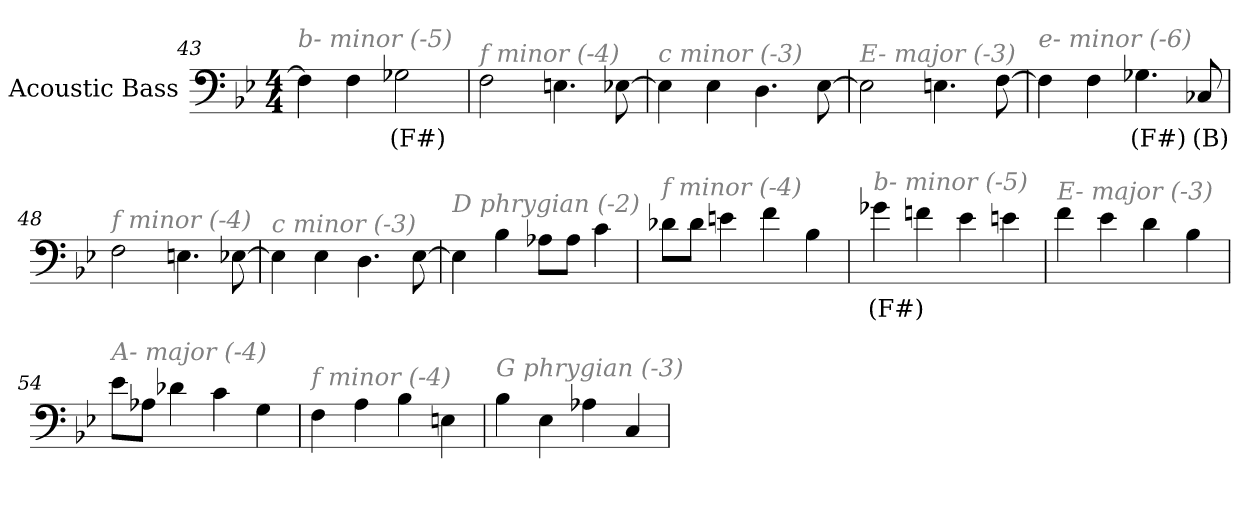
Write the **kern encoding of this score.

**kern	**text
*part1	*part1
*staff1	*staff1
*I"Acoustic Bass	*
*clefF4	*
*ITrd7c12	*
*k[b-e-]	*
*B-:	*
*M4/4	*
=43	=43
!LO:TX:i:color=#808080:t=b- minor (-5)	!
4FF]	.
4FF	.
2GG-Xi	(F#)
=44	=44
!LO:TX:i:color=#808080:t=f minor (-4)	!
2FF	.
4.EEn	.
[8EE-X	.
=45	=45
!LO:TX:i:color=#808080:t=c minor (-3)	!
4EE-]	.
4EE-	.
4.DD	.
[8EE-	.
=46	=46
!LO:TX:i:color=#808080:t=E- major (-3)	!
2EE-]	.
4.EEn	.
[8FF	.
=47	=47
!LO:TX:i:color=#808080:t=e- minor (-6)	!
4FF]	.
4FF	.
4.GG-Xi	(F#)
8CC-Xi	(B)
=48	=48
!LO:TX:i:color=#808080:t=f minor (-4)	!
2FF	.
4.EEn	.
[8EE-X	.
=49	=49
!LO:TX:i:color=#808080:t=c minor (-3)	!
4EE-]	.
4EE-	.
4.DD	.
[8EE-	.
=50	=50
!LO:TX:i:color=#808080:t=D phrygian (-2)	!
4EE-]	.
4BB-	.
8AA-XL	.
8AA-J	.
4C	.
=51	=51
!LO:TX:i:color=#808080:t=f minor (-4)	!
8D-XL	.
8D-J	.
4En	.
4F	.
4BB-	.
=52	=52
!LO:TX:i:color=#808080:t=b- minor (-5)	!
4G-Xi	(F#)
4Fn	.
4E-	.
4En	.
=53	=53
!LO:TX:i:color=#808080:t=E- major (-3)	!
4F	.
4E-	.
4D	.
4BB-	.
=54	=54
!LO:TX:i:color=#808080:t=A- major (-4)	!
8E-L	.
8AA-XJ	.
4D-X	.
4C	.
4GG	.
=55	=55
!LO:TX:i:color=#808080:t=f minor (-4)	!
4FF	.
4AA	.
4BB-	.
4EEn	.
=56	=56
!LO:TX:i:color=#808080:t=G phrygian (-3)	!
4BB-	.
4EE-	.
4AA-X	.
4CC	.
=	=
*-	*-
